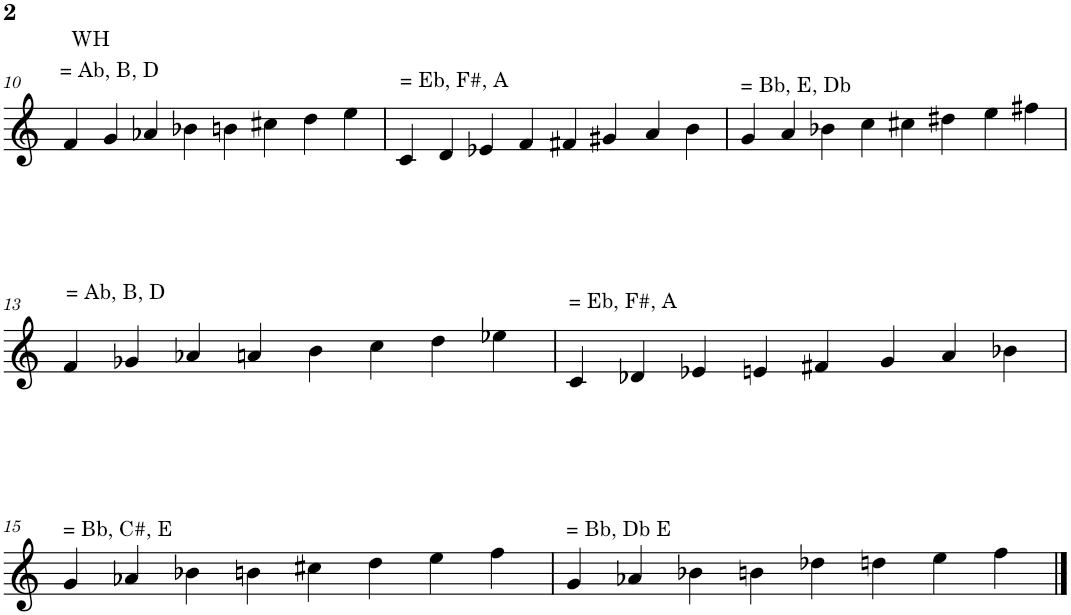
**kern
*part1
*staff1
*I"Piano
*I'Pia.
!!LO:PB:g=z
*clefG2
*k[]
*M8/4
=10
!LO:TX:a:t=WH
!LO:TX:a:t== Ab, B, D
4f/
4g/
4a-X/
4b-X\
4bn\
4cc#X\
4dd\
4ee\
=11
!LO:TX:a:t== Eb, F#, A
4c/
4d/
4e-X/
4f/
4f#X/
4g#X/
4a/
4b\
=12
!LO:TX:a:t== Bb, E, Db
4g/
4a/
4b-X\
4cc\
4cc#X\
4dd#X\
4ee\
4ff#X\
!!LO:LB:g=z
=13
!LO:TX:a:t== Ab, B, D
4f/
4g-X/
4a-X/
4an/
4b\
4cc\
4dd\
4ee-X\
=14
!LO:TX:a:t== Eb, F#, A
4c/
4d-X/
4e-X/
4en/
4f#X/
4g/
4a/
4b-X\
!!LO:LB:g=z
=15
!LO:TX:a:t== Bb, C#, E
4g/
4a-X/
4b-X\
4bn\
4cc#X\
4dd\
4ee\
4ff\
=16
!LO:TX:a:t== Bb, Db E
4g/
4a-X/
4b-X\
4bn\
4dd-X\
4ddn\
4ee\
4ff\
==
*-
